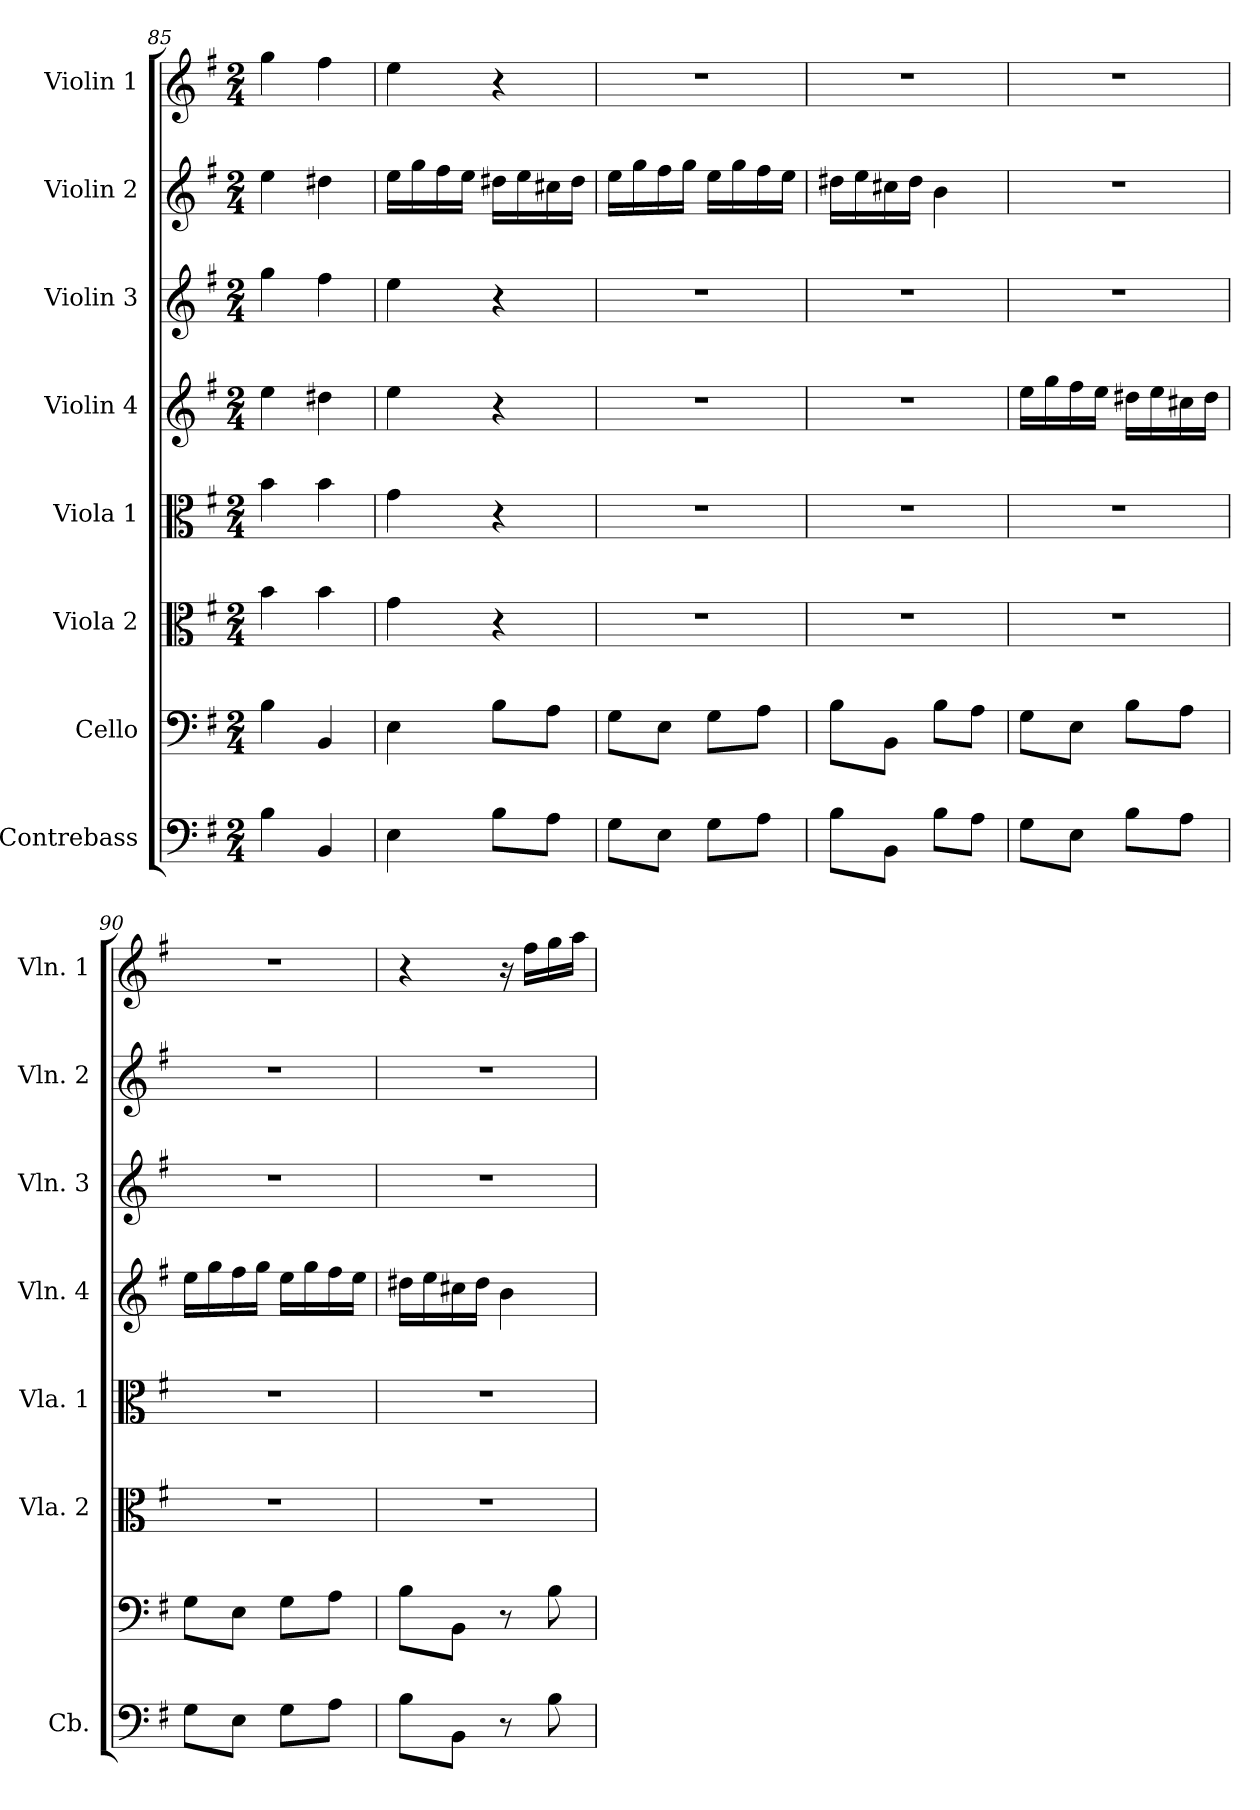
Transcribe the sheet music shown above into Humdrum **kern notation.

**kern	**kern	**kern	**kern	**kern	**kern	**kern	**kern
*part8	*part7	*part6	*part5	*part4	*part3	*part2	*part1
*staff8	*staff7	*staff6	*staff5	*staff4	*staff3	*staff2	*staff1
*I"Contrebass	*I"Cello	*I"Viola 2	*I"Viola 1	*I"Violin 4	*I"Violin 3	*I"Violin 2	*I"Violin 1
*I'Cb.	*	*I'Vla. 2	*I'Vla. 1	*I'Vln. 4	*I'Vln. 3	*I'Vln. 2	*I'Vln. 1
*clefF4	*clefF4	*clefC3	*clefC3	*clefG2	*clefG2	*clefG2	*clefG2
*ITrd7c12	*	*	*	*	*	*	*
*k[f#]	*k[f#]	*k[f#]	*k[f#]	*k[f#]	*k[f#]	*k[f#]	*k[f#]
*M2/4	*M2/4	*M2/4	*M2/4	*M2/4	*M2/4	*M2/4	*M2/4
=85	=85	=85	=85	=85	=85	=85	=85
4BB\	4B\	4b\	4b\	4ee\	4gg\	4ee\	4gg\
4BBB/	4BB/	4b\	4b\	4dd#X\	4ff#\	4dd#X\	4ff#\
=86	=86	=86	=86	=86	=86	=86	=86
4EE\	4E\	4g\	4g\	4ee\	4ee\	16ee\LL	4ee\
.	.	.	.	.	.	16gg\	.
.	.	.	.	.	.	16ff#\	.
.	.	.	.	.	.	16ee\JJ	.
8BB\L	8B\L	4r	4r	4r	4r	16dd#X\LL	4r
.	.	.	.	.	.	16ee\	.
8AA\J	8A\J	.	.	.	.	16cc#X\	.
.	.	.	.	.	.	16dd#\JJ	.
=87	=87	=87	=87	=87	=87	=87	=87
8GG\L	8G\L	2r	2r	2r	2r	16ee\LL	2r
.	.	.	.	.	.	16gg\	.
8EE\J	8E\J	.	.	.	.	16ff#\	.
.	.	.	.	.	.	16gg\JJ	.
8GG\L	8G\L	.	.	.	.	16ee\LL	.
.	.	.	.	.	.	16gg\	.
8AA\J	8A\J	.	.	.	.	16ff#\	.
.	.	.	.	.	.	16ee\JJ	.
!!LO:PB:g=z
=88	=88	=88	=88	=88	=88	=88	=88
8BB\L	8B\L	2r	2r	2r	2r	16dd#X\LL	2r
.	.	.	.	.	.	16ee\	.
8BBB\J	8BB\J	.	.	.	.	16cc#X\	.
.	.	.	.	.	.	16dd#\JJ	.
8BB\L	8B\L	.	.	.	.	4b\	.
8AA\J	8A\J	.	.	.	.	.	.
=89	=89	=89	=89	=89	=89	=89	=89
8GG\L	8G\L	2r	2r	16ee\LL	2r	2r	2r
.	.	.	.	16gg\	.	.	.
8EE\J	8E\J	.	.	16ff#\	.	.	.
.	.	.	.	16ee\JJ	.	.	.
8BB\L	8B\L	.	.	16dd#X\LL	.	.	.
.	.	.	.	16ee\	.	.	.
8AA\J	8A\J	.	.	16cc#X\	.	.	.
.	.	.	.	16dd#\JJ	.	.	.
=90	=90	=90	=90	=90	=90	=90	=90
8GG\L	8G\L	2r	2r	16ee\LL	2r	2r	2r
.	.	.	.	16gg\	.	.	.
8EE\J	8E\J	.	.	16ff#\	.	.	.
.	.	.	.	16gg\JJ	.	.	.
8GG\L	8G\L	.	.	16ee\LL	.	.	.
.	.	.	.	16gg\	.	.	.
8AA\J	8A\J	.	.	16ff#\	.	.	.
.	.	.	.	16ee\JJ	.	.	.
=91	=91	=91	=91	=91	=91	=91	=91
8BB\L	8B\L	2r	2r	16dd#X\LL	2r	2r	4r
.	.	.	.	16ee\	.	.	.
8BBB\J	8BB\J	.	.	16cc#X\	.	.	.
.	.	.	.	16dd#\JJ	.	.	.
8r	8r	.	.	4b\	.	.	16r
.	.	.	.	.	.	.	16ff#\LL
8BB\	8B\	.	.	.	.	.	16gg\
.	.	.	.	.	.	.	16aa\JJ
=	=	=	=	=	=	=	=
*-	*-	*-	*-	*-	*-	*-	*-
